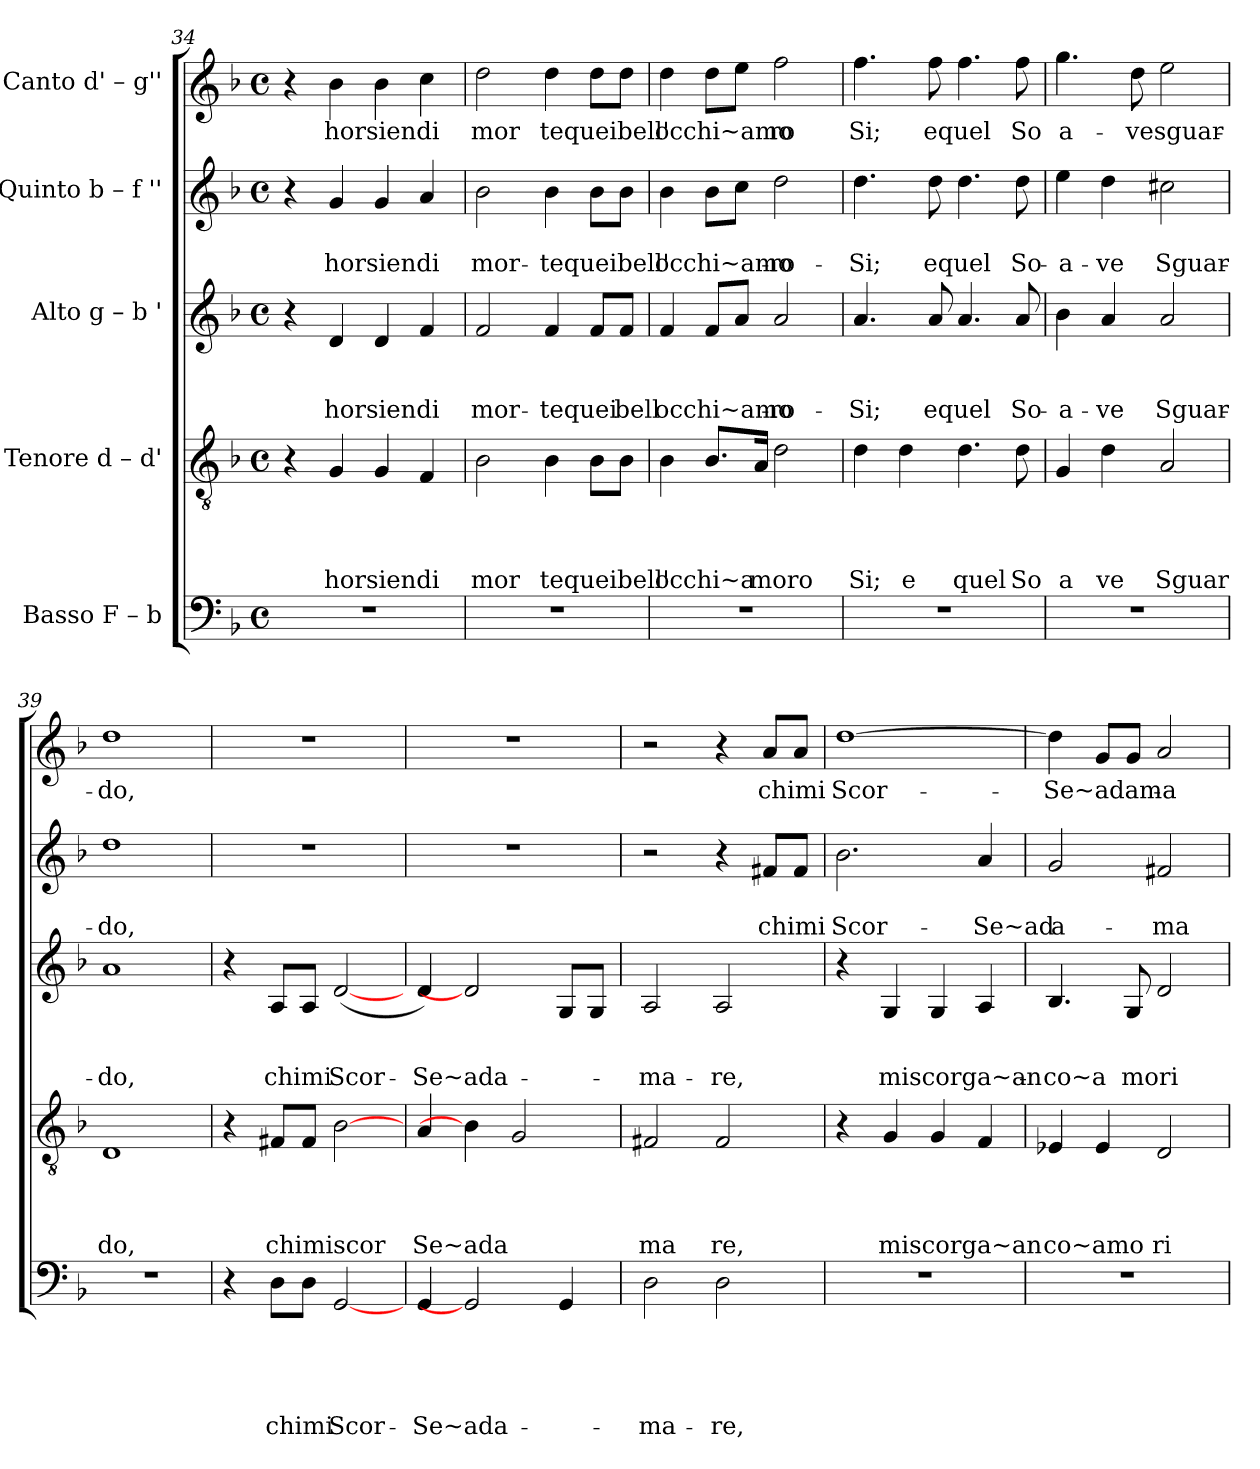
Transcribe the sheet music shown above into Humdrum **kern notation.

**kern	**text	**text	**text	**text	**text	**kern	**text	**text	**text	**text	**kern	**text	**text	**text	**kern	**text	**text	**kern	**text
*part5	*part5	*part5	*part5	*part5	*part5	*part4	*part4	*part4	*part4	*part4	*part3	*part3	*part3	*part3	*part2	*part2	*part2	*part1	*part1
*staff5	*staff5	*staff5	*staff5	*staff5	*staff5	*staff4	*staff4	*staff4	*staff4	*staff4	*staff3	*staff3	*staff3	*staff3	*staff2	*staff2	*staff2	*staff1	*staff1
*I"Basso F – b	*	*	*	*	*	*I"Tenore d – d'	*	*	*	*	*I"Alto g – b '	*	*	*	*I"Quinto b – f ''	*	*	*I"Canto d' – g''	*
*clefF4	*	*	*	*	*	*clefGv2	*	*	*	*	*clefG2	*	*	*	*clefG2	*	*	*clefG2	*
*k[b-]	*	*	*	*	*	*k[b-]	*	*	*	*	*k[b-]	*	*	*	*k[b-]	*	*	*k[b-]	*
*F:	*	*	*	*	*	*F:	*	*	*	*	*F:	*	*	*	*F:	*	*	*F:	*
*M4/4	*	*	*	*	*	*M4/4	*	*	*	*	*M4/4	*	*	*	*M4/4	*	*	*M4/4	*
*met(c)	*	*	*	*	*	*met(c)	*	*	*	*	*met(c)	*	*	*	*met(c)	*	*	*met(c)	*
=34	=34	=34	=34	=34	=34	=34	=34	=34	=34	=34	=34	=34	=34	=34	=34	=34	=34	=34	=34
1r	.	.	.	.	.	4r	.	.	.	.	4r	.	.	.	4r	.	.	4r	.
!	!	!	!	!	!	!	!	!	!	!LO:LY:b	!	!	!	!LO:LY:b	!	!	!LO:LY:b	!	!LO:LY:b
.	.	.	.	.	.	4G/	.	.	.	horsiendi	4d/	.	.	horsiendi	4g/	.	horsiendi	4b-\	horsiendi
.	.	.	.	.	.	4G/	.	.	.	.	4d/	.	.	.	4g/	.	.	4b-\	.
.	.	.	.	.	.	4F/	.	.	.	.	4f/	.	.	.	4a/	.	.	4cc\	.
=35	=35	=35	=35	=35	=35	=35	=35	=35	=35	=35	=35	=35	=35	=35	=35	=35	=35	=35	=35
!	!	!	!	!	!	!	!	!	!	!LO:LY:b	!	!	!	!LO:LY:b	!	!	!LO:LY:b	!	!LO:LY:b
1r	.	.	.	.	.	2B-\	.	.	.	mor	2f/	.	.	mor-	2b-\	.	mor-	2dd\	mor
!	!	!	!	!	!	!	!	!	!	!LO:LY:b	!	!	!	!LO:LY:b	!	!	!LO:LY:b	!	!LO:LY:b
.	.	.	.	.	.	4B-\	.	.	.	tequeibell'	4f/	.	.	-tequei	4b-\	.	-tequeibell'	4dd\	tequeibell'
.	.	.	.	.	.	8B-\L	.	.	.	.	8f/L	.	.	.	8b-\L	.	.	8dd\L	.
!	!	!	!	!	!	!	!	!	!	!	!	!	!	!LO:LY:b	!	!	!	!	!
.	.	.	.	.	.	8B-\J	.	.	.	.	8f/J	.	.	bell	8b-\J	.	.	8dd\J	.
=36	=36	=36	=36	=36	=36	=36	=36	=36	=36	=36	=36	=36	=36	=36	=36	=36	=36	=36	=36
!	!	!	!	!	!	!	!	!	!	!LO:LY:b	!	!	!	!LO:LY:b	!	!	!LO:LY:b	!	!LO:LY:b
1r	.	.	.	.	.	4B-\	.	.	.	occhi~a	4f/	.	.	occhi~amo-	4b-\	.	occhi~amo-	4dd\	occhi~amo
.	.	.	.	.	.	8.B-/L	.	.	.	.	8f/L	.	.	.	8b-\L	.	.	8dd\L	.
.	.	.	.	.	.	.	.	.	.	.	8a/J	.	.	.	8cc\J	.	.	8ee\J	.
!	!	!	!	!	!	!	!	!	!	!LO:LY:b	!	!	!	!	!	!	!	!	!
.	.	.	.	.	.	16A/Jk	.	.	.	moro	.	.	.	.	.	.	.	.	.
!	!	!	!	!	!	!	!	!	!	!	!	!	!	!LO:LY:b	!	!	!LO:LY:b	!	!LO:LY:b
.	.	.	.	.	.	2d\	.	.	.	.	2a/	.	.	-ro-	2dd\	.	-ro-	2ff\	ro
=37	=37	=37	=37	=37	=37	=37	=37	=37	=37	=37	=37	=37	=37	=37	=37	=37	=37	=37	=37
!	!	!	!	!	!	!	!	!	!	!LO:LY:b	!	!	!	!LO:LY:b	!	!	!LO:LY:b	!	!LO:LY:b
1r	.	.	.	.	.	4d\	.	.	.	Si;	4.a/	.	.	-Si;	4.dd\	.	-Si;	4.ff\	Si;
!	!	!	!	!	!	!	!	!	!	!LO:LY:b	!	!	!	!	!	!	!	!	!
.	.	.	.	.	.	4d\	.	.	.	e	.	.	.	.	.	.	.	.	.
!	!	!	!	!	!	!	!	!	!	!	!	!	!	!LO:LY:b	!	!	!LO:LY:b	!	!LO:LY:b
.	.	.	.	.	.	.	.	.	.	.	8a/	.	.	equel	8dd\	.	equel	8ff\	equel
!	!	!	!	!	!	!	!	!	!	!LO:LY:b	!	!	!	!	!	!	!	!	!
.	.	.	.	.	.	4.d\	.	.	.	quel	4.a/	.	.	.	4.dd\	.	.	4.ff\	.
!	!	!	!	!	!	!	!	!	!	!LO:LY:b	!	!	!	!LO:LY:b	!	!	!LO:LY:b	!	!LO:LY:b
.	.	.	.	.	.	8d\	.	.	.	So	8a/	.	.	So-	8dd\	.	So-	8ff\	So
!!LO:PB:g=z
=38	=38	=38	=38	=38	=38	=38	=38	=38	=38	=38	=38	=38	=38	=38	=38	=38	=38	=38	=38
!	!	!	!	!	!	!	!	!	!	!LO:LY:b	!	!	!	!LO:LY:b	!	!	!LO:LY:b	!	!LO:LY:b
1r	.	.	.	.	.	4G/	.	.	.	a	4b-\	.	.	-a-	4ee\	.	-a-	4.gg\	a-
!	!	!	!	!	!	!	!	!	!	!LO:LY:b	!	!	!	!LO:LY:b	!	!	!LO:LY:b	!	!
.	.	.	.	.	.	4d\	.	.	.	ve	4a/	.	.	-ve	4dd\	.	-ve	.	.
!	!	!	!	!	!	!	!	!	!	!	!	!	!	!	!	!	!	!	!LO:LY:b
.	.	.	.	.	.	.	.	.	.	.	.	.	.	.	.	.	.	8dd\	-vesguar-
!	!	!	!	!	!	!	!	!	!	!LO:LY:b	!	!	!	!LO:LY:b	!	!	!LO:LY:b	!	!
.	.	.	.	.	.	2A/	.	.	.	Sguar	2a/	.	.	Sguar-	2cc#X\	.	Sguar-	2ee\	.
=39	=39	=39	=39	=39	=39	=39	=39	=39	=39	=39	=39	=39	=39	=39	=39	=39	=39	=39	=39
!	!	!	!	!	!	!	!	!	!	!LO:LY:b	!	!	!	!LO:LY:b	!	!	!LO:LY:b	!	!LO:LY:b
1r	.	.	.	.	.	1D	.	.	.	do,	1a	.	.	-do,	1dd	.	-do,	1dd	-do,
=40	=40	=40	=40	=40	=40	=40	=40	=40	=40	=40	=40	=40	=40	=40	=40	=40	=40	=40	=40
4r	.	.	.	.	.	4r	.	.	.	.	4r	.	.	.	1r	.	.	1r	.
!	!	!	!	!	!LO:LY:b	!	!	!	!	!LO:LY:b	!	!	!	!LO:LY:b	!	!	!	!	!
8D\L	.	.	.	.	chimi	8F#X/L	.	.	.	chimiscor	8A/L	.	.	chimi	.	.	.	.	.
8D\J	.	.	.	.	.	8F#/J	.	.	.	.	8A/J	.	.	.	.	.	.	.	.
!	!	!	!	!	!LO:LY:b	!	!	!	!	!	!	!	!	!LO:LY:b	!	!	!	!	!
[2GG	.	.	.	.	Scor-	[2B-\	.	.	.	.	(<[2d	.	.	Scor-	.	.	.	.	.
=41	=41	=41	=41	=41	=41	=41	=41	=41	=41	=41	=41	=41	=41	=41	=41	=41	=41	=41	=41
!	!	!	!	!	!LO:LY:b	!	!	!	!	!LO:LY:b	!	!	!	!LO:LY:b	!	!	!	!	!
4GG/	.	.	.	.	-Se~ada-	4A/	.	.	.	Se~ada	4d/)	.	.	-Se~ada-	1r	.	.	1r	.
2GG]	.	.	.	.	.	4B-\]	.	.	.	.	2d]	.	.	.	.	.	.	.	.
.	.	.	.	.	.	2G/	.	.	.	.	.	.	.	.	.	.	.	.	.
4GG/	.	.	.	.	.	.	.	.	.	.	8G/L	.	.	.	.	.	.	.	.
.	.	.	.	.	.	.	.	.	.	.	8G/J	.	.	.	.	.	.	.	.
=42	=42	=42	=42	=42	=42	=42	=42	=42	=42	=42	=42	=42	=42	=42	=42	=42	=42	=42	=42
!	!	!	!	!	!LO:LY:b	!	!	!	!	!LO:LY:b	!	!	!	!LO:LY:b	!	!	!	!	!
2D\	.	.	.	.	-ma-	2F#X/	.	.	.	ma	2A/	.	.	-ma-	2r	.	.	2r	.
!	!	!	!	!	!LO:LY:b	!	!	!	!	!LO:LY:b	!	!	!	!LO:LY:b	!	!	!	!	!
2D\	.	.	.	.	-re,	2F#/	.	.	.	re,	2A/	.	.	-re,	4r	.	.	4r	.
!	!	!	!	!	!	!	!	!	!	!	!	!	!	!	!	!	!LO:LY:b	!	!LO:LY:b
.	.	.	.	.	.	.	.	.	.	.	.	.	.	.	8f#X/L	.	chimi	8a/L	chimi
.	.	.	.	.	.	.	.	.	.	.	.	.	.	.	8f#/J	.	.	8a/J	.
=43	=43	=43	=43	=43	=43	=43	=43	=43	=43	=43	=43	=43	=43	=43	=43	=43	=43	=43	=43
!	!	!	!	!	!	!	!	!	!	!	!	!	!	!	!	!	!LO:LY:b	!	!LO:LY:b
1r	.	.	.	.	.	4r	.	.	.	.	4r	.	.	.	2.b-\	.	Scor-	[>1dd	Scor-
!	!	!	!	!	!	!	!	!	!	!LO:LY:b	!	!	!	!LO:LY:b	!	!	!	!	!
.	.	.	.	.	.	4G/	.	.	.	miscorga~an	4G/	.	.	miscorga~an-	.	.	.	.	.
.	.	.	.	.	.	4G/	.	.	.	.	4G/	.	.	.	.	.	.	.	.
!	!	!	!	!	!	!	!	!	!	!	!	!	!	!	!	!	!LO:LY:b	!	!
.	.	.	.	.	.	4F/	.	.	.	.	4A/	.	.	.	4a/	.	-Se~ad	.	.
=44	=44	=44	=44	=44	=44	=44	=44	=44	=44	=44	=44	=44	=44	=44	=44	=44	=44	=44	=44
!	!	!	!	!	!	!	!	!	!	!LO:LY:b	!	!	!	!LO:LY:b	!	!	!LO:LY:b	!	!LO:LY:b
1r	.	.	.	.	.	4E-X/	.	.	.	co~amo	4.B-/	.	.	-co~a	2g/	.	a-	4dd\]	-Se~adama-
.	.	.	.	.	.	4E-/	.	.	.	.	.	.	.	.	.	.	.	8g/L	.
!	!	!	!	!	!	!	!	!	!	!	!	!	!	!LO:LY:b	!	!	!	!	!
.	.	.	.	.	.	.	.	.	.	.	8G/	.	.	mori-	.	.	.	8g/J	.
!	!	!	!	!	!	!	!	!	!	!LO:LY:b	!	!	!	!	!	!	!LO:LY:b	!	!
.	.	.	.	.	.	2D/	.	.	.	ri	2d/	.	.	.	2f#X/	.	-ma-	2a/	.
=	=	=	=	=	=	=	=	=	=	=	=	=	=	=	=	=	=	=	=
*-	*-	*-	*-	*-	*-	*-	*-	*-	*-	*-	*-	*-	*-	*-	*-	*-	*-	*-	*-
